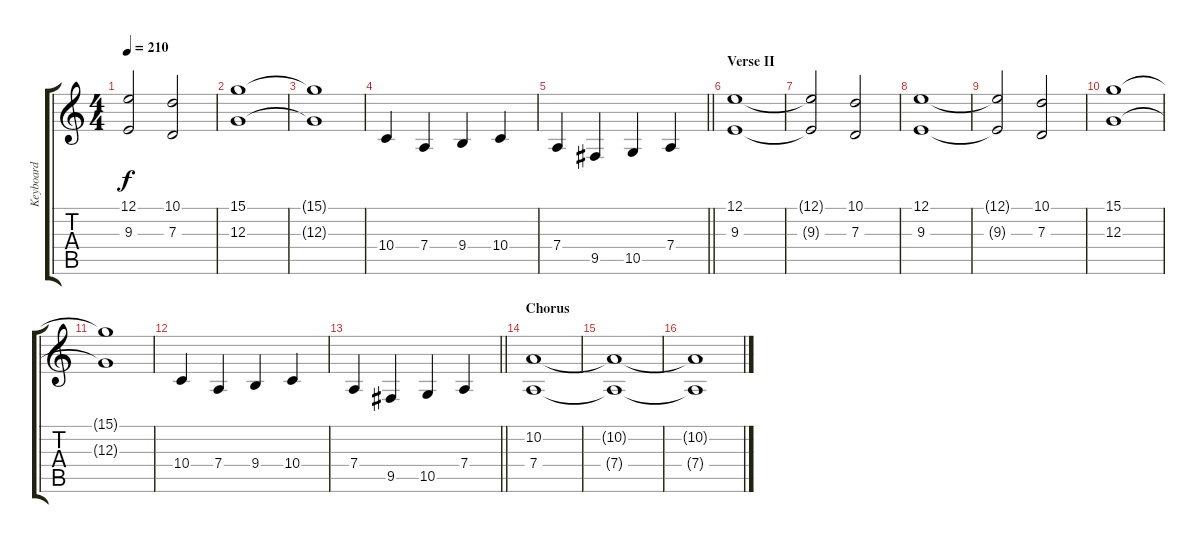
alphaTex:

\track ("Keyboard" "Keyboard") {instrument stringensemble1}
\staff {score tabs}
\tuning (E4 B3 G3 D3 A2 E2) {hide}
\ts (4 4)
\tempo 210
\clef g2
\ks c
(12.1{t} 9.3{t}).2{dy f} (10.1 7.3).2 |
(15.1 12.3).1 |
(15.1{t} 12.3{t}).1 |
10.4.4 7.4.4 9.4.4 10.4.4 |
\barLineRight lightlight
7.4.4 9.5.4 10.5.4 7.4.4 |
\section ("" "Verse II")
(12.1 9.3).1 |
(12.1{t} 9.3{t}).2 (10.1 7.3).2 |
(12.1 9.3).1 |
(12.1{t} 9.3{t}).2 (10.1 7.3).2 |
(15.1 12.3).1 |
(15.1{t} 12.3{t}).1 |
10.4.4 7.4.4 9.4.4 10.4.4 |
\barLineRight lightlight
7.4.4 9.5.4 10.5.4 7.4.4 |
\section ("" "Chorus")
(10.2 7.4).1 |
(10.2{t} 7.4{t}).1 |
(10.2{t} 7.4{t}).1
